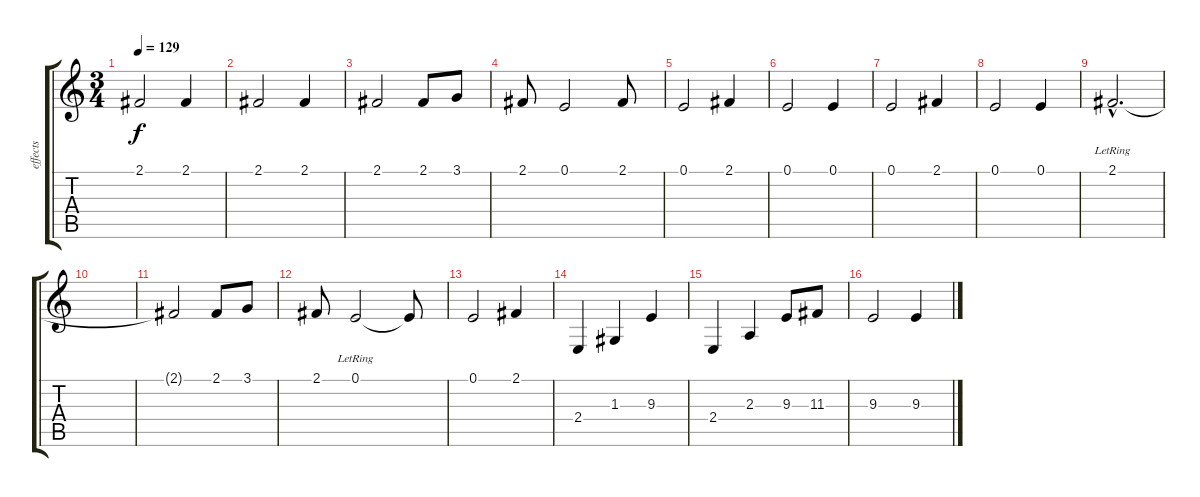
\track ("effects" "effects") {instrument fx5brightness}
\staff {score tabs}
\tuning (E4 B3 G3 D3 A2 E2) {hide}
\ts (3 4)
\tempo 129
\clef g2
\ks c
2.1.2{dy f} 2.1.4 |
2.1.2 2.1.4 |
2.1.2 2.1.8 3.1.8 |
2.1.8 0.1.2 2.1.8 |
0.1.2 2.1.4 |
0.1.2 0.1.4 |
0.1.2 2.1.4 |
0.1.2 0.1.4 |
2.1{hac lr}.2{d} |
|
2.1{t}.2 2.1.8 3.1.8 |
2.1.8 0.1{lr}.2 0.1{t}.8 |
0.1.2 2.1.4 |
2.4.4 1.3.4 9.3.4 |
2.4.4 2.3.4 9.3.8 11.3.8 |
9.3.2 9.3.4
